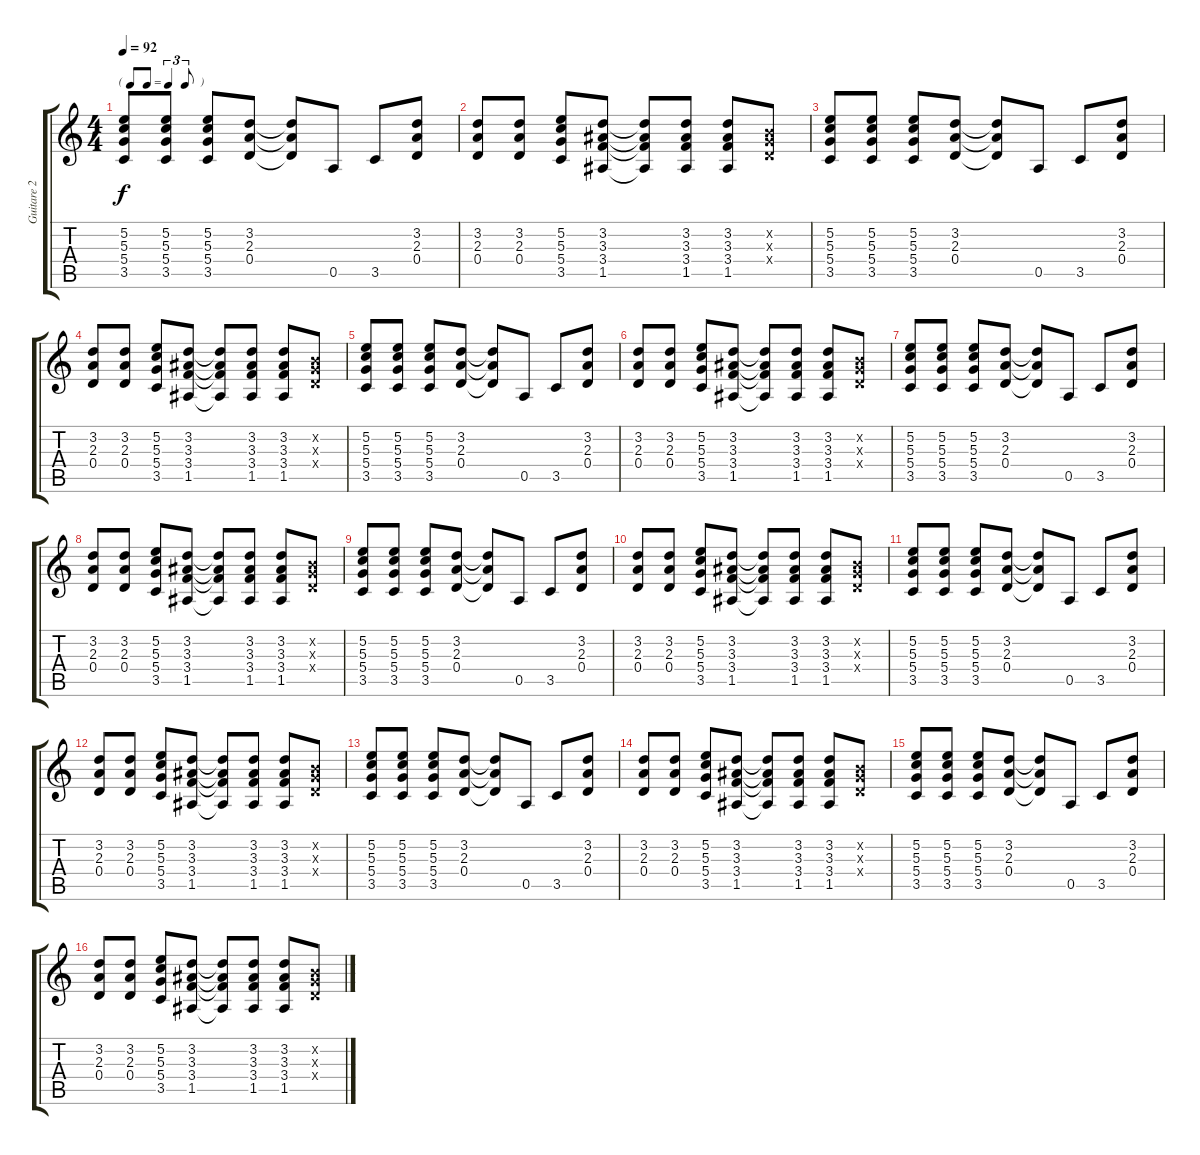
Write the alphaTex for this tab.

\track ("Guitare 2" "Guitare 2") {instrument acousticguitarnylon}
\staff {score tabs}
\tuning (E4 B3 G3 D3 A2 E2) {hide}
\ts (4 4)
\tf triplet8th
\tempo 92
\clef g2
\ks c
(5.2 5.3 5.4 3.5).8{dy f} (5.2 5.3 5.4 3.5).8 (5.2 5.3 5.4 3.5).8 (3.2 2.3 0.4).8 (3.2{t} 2.3{t} 0.4{t}).8 0.5.8 3.5.8 (3.2 2.3 0.4).8 |
(3.2 2.3 0.4).8 (3.2 2.3 0.4).8 (5.2 5.3 5.4 3.5).8 (3.2 3.3 3.4 1.5).8 (3.2{t} 3.3{t} 3.4{t} 1.5{t}).8 (3.2 3.3 3.4 1.5).8 (3.2 3.3 3.4 1.5).8 (0.2{x} 0.3{x} 0.4{x}).8 |
(5.2 5.3 5.4 3.5).8 (5.2 5.3 5.4 3.5).8 (5.2 5.3 5.4 3.5).8 (3.2 2.3 0.4).8 (3.2{t} 2.3{t} 0.4{t}).8 0.5.8 3.5.8 (3.2 2.3 0.4).8 |
(3.2 2.3 0.4).8 (3.2 2.3 0.4).8 (5.2 5.3 5.4 3.5).8 (3.2 3.3 3.4 1.5).8 (3.2{t} 3.3{t} 3.4{t} 1.5{t}).8 (3.2 3.3 3.4 1.5).8 (3.2 3.3 3.4 1.5).8 (0.2{x} 0.3{x} 0.4{x}).8 |
(5.2 5.3 5.4 3.5).8 (5.2 5.3 5.4 3.5).8 (5.2 5.3 5.4 3.5).8 (3.2 2.3 0.4).8 (3.2{t} 2.3{t} 0.4{t}).8 0.5.8 3.5.8 (3.2 2.3 0.4).8 |
(3.2 2.3 0.4).8 (3.2 2.3 0.4).8 (5.2 5.3 5.4 3.5).8 (3.2 3.3 3.4 1.5).8 (3.2{t} 3.3{t} 3.4{t} 1.5{t}).8 (3.2 3.3 3.4 1.5).8 (3.2 3.3 3.4 1.5).8 (0.2{x} 0.3{x} 0.4{x}).8 |
(5.2 5.3 5.4 3.5).8 (5.2 5.3 5.4 3.5).8 (5.2 5.3 5.4 3.5).8 (3.2 2.3 0.4).8 (3.2{t} 2.3{t} 0.4{t}).8 0.5.8 3.5.8 (3.2 2.3 0.4).8 |
(3.2 2.3 0.4).8 (3.2 2.3 0.4).8 (5.2 5.3 5.4 3.5).8 (3.2 3.3 3.4 1.5).8 (3.2{t} 3.3{t} 3.4{t} 1.5{t}).8 (3.2 3.3 3.4 1.5).8 (3.2 3.3 3.4 1.5).8 (0.2{x} 0.3{x} 0.4{x}).8 |
(5.2 5.3 5.4 3.5).8 (5.2 5.3 5.4 3.5).8 (5.2 5.3 5.4 3.5).8 (3.2 2.3 0.4).8 (3.2{t} 2.3{t} 0.4{t}).8 0.5.8 3.5.8 (3.2 2.3 0.4).8 |
(3.2 2.3 0.4).8 (3.2 2.3 0.4).8 (5.2 5.3 5.4 3.5).8 (3.2 3.3 3.4 1.5).8 (3.2{t} 3.3{t} 3.4{t} 1.5{t}).8 (3.2 3.3 3.4 1.5).8 (3.2 3.3 3.4 1.5).8 (0.2{x} 0.3{x} 0.4{x}).8 |
(5.2 5.3 5.4 3.5).8 (5.2 5.3 5.4 3.5).8 (5.2 5.3 5.4 3.5).8 (3.2 2.3 0.4).8 (3.2{t} 2.3{t} 0.4{t}).8 0.5.8 3.5.8 (3.2 2.3 0.4).8 |
(3.2 2.3 0.4).8 (3.2 2.3 0.4).8 (5.2 5.3 5.4 3.5).8 (3.2 3.3 3.4 1.5).8 (3.2{t} 3.3{t} 3.4{t} 1.5{t}).8 (3.2 3.3 3.4 1.5).8 (3.2 3.3 3.4 1.5).8 (0.2{x} 0.3{x} 0.4{x}).8 |
(5.2 5.3 5.4 3.5).8 (5.2 5.3 5.4 3.5).8 (5.2 5.3 5.4 3.5).8 (3.2 2.3 0.4).8 (3.2{t} 2.3{t} 0.4{t}).8 0.5.8 3.5.8 (3.2 2.3 0.4).8 |
(3.2 2.3 0.4).8 (3.2 2.3 0.4).8 (5.2 5.3 5.4 3.5).8 (3.2 3.3 3.4 1.5).8 (3.2{t} 3.3{t} 3.4{t} 1.5{t}).8 (3.2 3.3 3.4 1.5).8 (3.2 3.3 3.4 1.5).8 (0.2{x} 0.3{x} 0.4{x}).8 |
(5.2 5.3 5.4 3.5).8 (5.2 5.3 5.4 3.5).8 (5.2 5.3 5.4 3.5).8 (3.2 2.3 0.4).8 (3.2{t} 2.3{t} 0.4{t}).8 0.5.8 3.5.8 (3.2 2.3 0.4).8 |
(3.2 2.3 0.4).8 (3.2 2.3 0.4).8 (5.2 5.3 5.4 3.5).8 (3.2 3.3 3.4 1.5).8 (3.2{t} 3.3{t} 3.4{t} 1.5{t}).8 (3.2 3.3 3.4 1.5).8 (3.2 3.3 3.4 1.5).8 (0.2{x} 0.3{x} 0.4{x}).8
